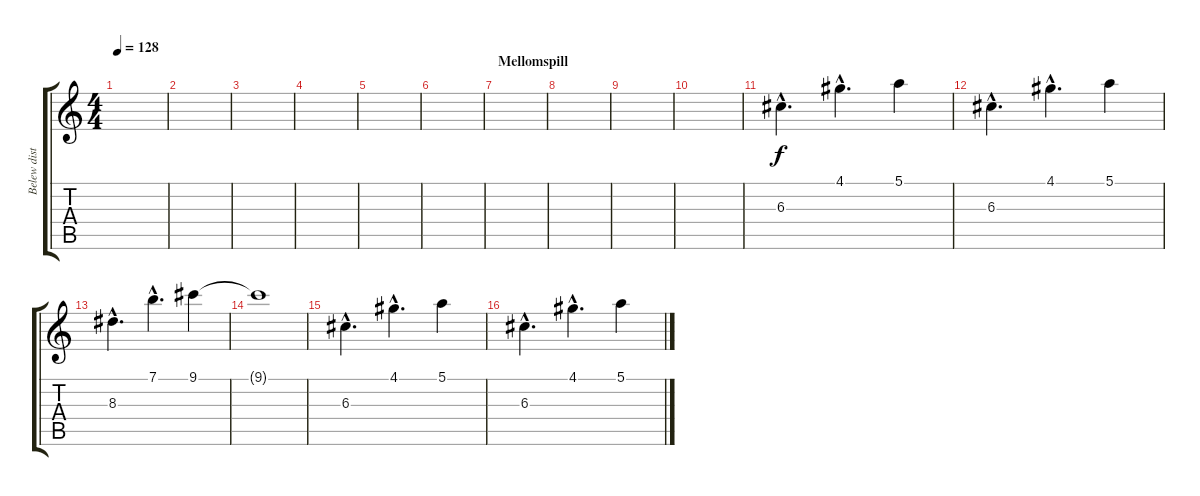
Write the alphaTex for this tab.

\track ("Belew distorted" "Belew dist") {instrument distortionguitar}
\staff {score tabs}
\tuning (E4 B3 G3 D3 A2 E2) {hide}
\ts (4 4)
\tempo 128
\clef g2
\ks c
|
|
|
|
|
|
\section ("" "Mellomspill")
|
|
|
|
6.3{hac}.4{d} 4.1{hac}.4{d} 5.1.4 |
6.3{hac}.4{d} 4.1{hac}.4{d} 5.1.4 |
8.3{hac}.4{d} 7.1{hac}.4{d} 9.1.4 |
9.1{t}.1 |
6.3{hac}.4{d} 4.1{hac}.4{d} 5.1.4 |
6.3{hac}.4{d} 4.1{hac}.4{d} 5.1.4
